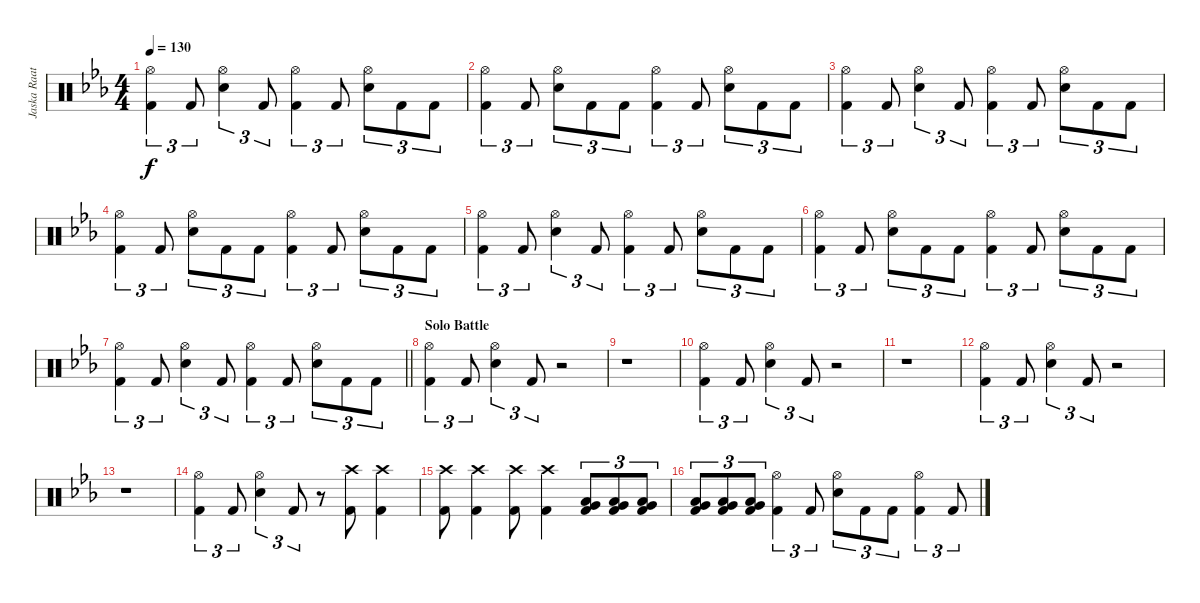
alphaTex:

\track ("Jaska Raatikainen" "Jaska Raat") {instrument percussion}
\staff {score}
\articulation defaults
\ts (4 4)
\tempo 130
\clef neutral
\ks eb
("Hi-Hat (open)" "Kick (hit) 2").4{tu (3 2) dy f} "Kick (hit) 2".8{tu (3 2)} ("Hi-Hat (open)" "Snare (hit) 2").4{tu (3 2)} "Kick (hit) 2".8{tu (3 2)} ("Hi-Hat (open)" "Kick (hit) 2").4{tu (3 2)} "Kick (hit) 2".8{tu (3 2)} ("Hi-Hat (open)" "Snare (hit) 2").8{tu (3 2)} "Kick (hit) 2".8{tu (3 2)} "Kick (hit) 2".8{tu (3 2)} |
("Hi-Hat (open)" "Kick (hit) 2").4{tu (3 2)} "Kick (hit) 2".8{tu (3 2)} ("Hi-Hat (open)" "Snare (hit) 2").8{tu (3 2)} "Kick (hit) 2".8{tu (3 2)} "Kick (hit) 2".8{tu (3 2)} ("Hi-Hat (open)" "Kick (hit) 2").4{tu (3 2)} "Kick (hit) 2".8{tu (3 2)} ("Hi-Hat (open)" "Snare (hit) 2").8{tu (3 2)} "Kick (hit) 2".8{tu (3 2)} "Kick (hit) 2".8{tu (3 2)} |
("Hi-Hat (open)" "Kick (hit) 2").4{tu (3 2)} "Kick (hit) 2".8{tu (3 2)} ("Hi-Hat (open)" "Snare (hit) 2").4{tu (3 2)} "Kick (hit) 2".8{tu (3 2)} ("Hi-Hat (open)" "Kick (hit) 2").4{tu (3 2)} "Kick (hit) 2".8{tu (3 2)} ("Hi-Hat (open)" "Snare (hit) 2").8{tu (3 2)} "Kick (hit) 2".8{tu (3 2)} "Kick (hit) 2".8{tu (3 2)} |
("Hi-Hat (open)" "Kick (hit) 2").4{tu (3 2)} "Kick (hit) 2".8{tu (3 2)} ("Hi-Hat (open)" "Snare (hit) 2").8{tu (3 2)} "Kick (hit) 2".8{tu (3 2)} "Kick (hit) 2".8{tu (3 2)} ("Hi-Hat (open)" "Kick (hit) 2").4{tu (3 2)} "Kick (hit) 2".8{tu (3 2)} ("Hi-Hat (open)" "Snare (hit) 2").8{tu (3 2)} "Kick (hit) 2".8{tu (3 2)} "Kick (hit) 2".8{tu (3 2)} |
("Hi-Hat (open)" "Kick (hit) 2").4{tu (3 2)} "Kick (hit) 2".8{tu (3 2)} ("Hi-Hat (open)" "Snare (hit) 2").4{tu (3 2)} "Kick (hit) 2".8{tu (3 2)} ("Hi-Hat (open)" "Kick (hit) 2").4{tu (3 2)} "Kick (hit) 2".8{tu (3 2)} ("Hi-Hat (open)" "Snare (hit) 2").8{tu (3 2)} "Kick (hit) 2".8{tu (3 2)} "Kick (hit) 2".8{tu (3 2)} |
("Hi-Hat (open)" "Kick (hit) 2").4{tu (3 2)} "Kick (hit) 2".8{tu (3 2)} ("Hi-Hat (open)" "Snare (hit) 2").8{tu (3 2)} "Kick (hit) 2".8{tu (3 2)} "Kick (hit) 2".8{tu (3 2)} ("Hi-Hat (open)" "Kick (hit) 2").4{tu (3 2)} "Kick (hit) 2".8{tu (3 2)} ("Hi-Hat (open)" "Snare (hit) 2").8{tu (3 2)} "Kick (hit) 2".8{tu (3 2)} "Kick (hit) 2".8{tu (3 2)} |
\barLineRight lightlight
("Hi-Hat (open)" "Kick (hit) 2").4{tu (3 2)} "Kick (hit) 2".8{tu (3 2)} ("Hi-Hat (open)" "Snare (hit) 2").4{tu (3 2)} "Kick (hit) 2".8{tu (3 2)} ("Hi-Hat (open)" "Kick (hit) 2").4{tu (3 2)} "Kick (hit) 2".8{tu (3 2)} ("Hi-Hat (open)" "Snare (hit) 2").8{tu (3 2)} "Kick (hit) 2".8{tu (3 2)} "Kick (hit) 2".8{tu (3 2)} |
\section ("" "Solo Battle")
("Hi-Hat (open)" "Kick (hit) 2").4{tu (3 2)} "Kick (hit) 2".8{tu (3 2)} ("Hi-Hat (open)" "Snare (hit) 2").4{tu (3 2)} "Kick (hit) 2".8{tu (3 2)} r.2 |
r.1 |
("Hi-Hat (open)" "Kick (hit) 2").4{tu (3 2)} "Kick (hit) 2".8{tu (3 2)} ("Hi-Hat (open)" "Snare (hit) 2").4{tu (3 2)} "Kick (hit) 2".8{tu (3 2)} r.2 |
r.1 |
("Hi-Hat (open)" "Kick (hit) 2").4{tu (3 2)} "Kick (hit) 2".8{tu (3 2)} ("Hi-Hat (open)" "Snare (hit) 2").4{tu (3 2)} "Kick (hit) 2".8{tu (3 2)} r.2 |
r.1 |
("Hi-Hat (open)" "Kick (hit) 2").4{tu (3 2)} "Kick (hit) 2".8{tu (3 2)} ("Hi-Hat (open)" "Snare (hit) 2").4{tu (3 2)} "Kick (hit) 2".8{tu (3 2)} r.8 ("Crash high (hit)" "Kick (hit) 2").8 ("Crash high (hit)" "Kick (hit) 2").4 |
("Crash high (hit)" "Kick (hit) 2").8 ("Crash high (hit)" "Kick (hit) 2").4 ("Crash high (hit)" "Kick (hit) 2").8 ("Crash high (hit)" "Kick (hit) 2").4 ("Very Low Tom (hit)" "Low Floor Tom (hit)" "Kick (hit) 2").8{tu (3 2)} ("Very Low Tom (hit)" "Low Floor Tom (hit)" "Kick (hit) 2").8{tu (3 2)} ("Very Low Tom (hit)" "Low Floor Tom (hit)" "Kick (hit) 2").8{tu (3 2)} |
("Very Low Tom (hit)" "Low Floor Tom (hit)" "Kick (hit) 2").8{tu (3 2)} ("Very Low Tom (hit)" "Low Floor Tom (hit)" "Kick (hit) 2").8{tu (3 2)} ("Very Low Tom (hit)" "Low Floor Tom (hit)" "Kick (hit) 2").8{tu (3 2)} ("Hi-Hat (open)" "Kick (hit) 2").4{tu (3 2)} "Kick (hit) 2".8{tu (3 2)} ("Hi-Hat (open)" "Snare (hit) 2").8{tu (3 2)} "Kick (hit) 2".8{tu (3 2)} "Kick (hit) 2".8{tu (3 2)} ("Hi-Hat (open)" "Kick (hit) 2").4{tu (3 2)} "Kick (hit) 2".8{tu (3 2)}
